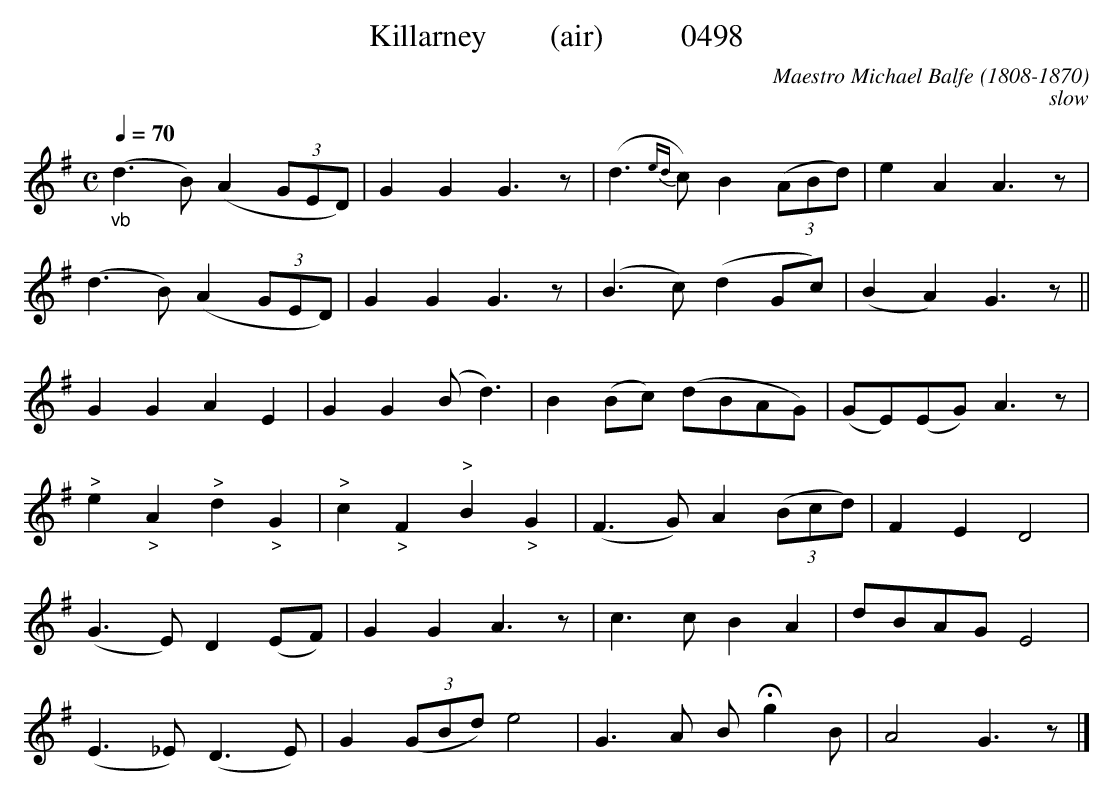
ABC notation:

X:1
T:Killarney        (air)          0498
C:Maestro Michael Balfe (1808-1870)
C:slow
Q:1/4=70
M:C
L:1/8
K:G
"_vb"(d3B) (A2 (3GED)|G2G2G3z|(d3{ed}c) B2 (3(ABd)|e2A2A3z|
(d3B) (A2 (3GED)|G2G2G3z|(B3c) (d2Gc)|(B2A2)G3z||
G2G2A2E2|G2G2(B d3)|B2(Bc) (dBAG)|(GE)(EG)A3z|
"^>"e2"_>"A2"^>"d2"_>"G2|"^>"c2"_>"F2"^>"B2"_>"G2|(F3G) A2 (3(Bcd)|F2E2D4|
(G3E) D2(EF)|G2G2A3z|c3c B2A2|dBAG E4|
(E3_E) (D3E)|G2 (3(GBd) e4|G3A B Hg2B|A4G3z|]
